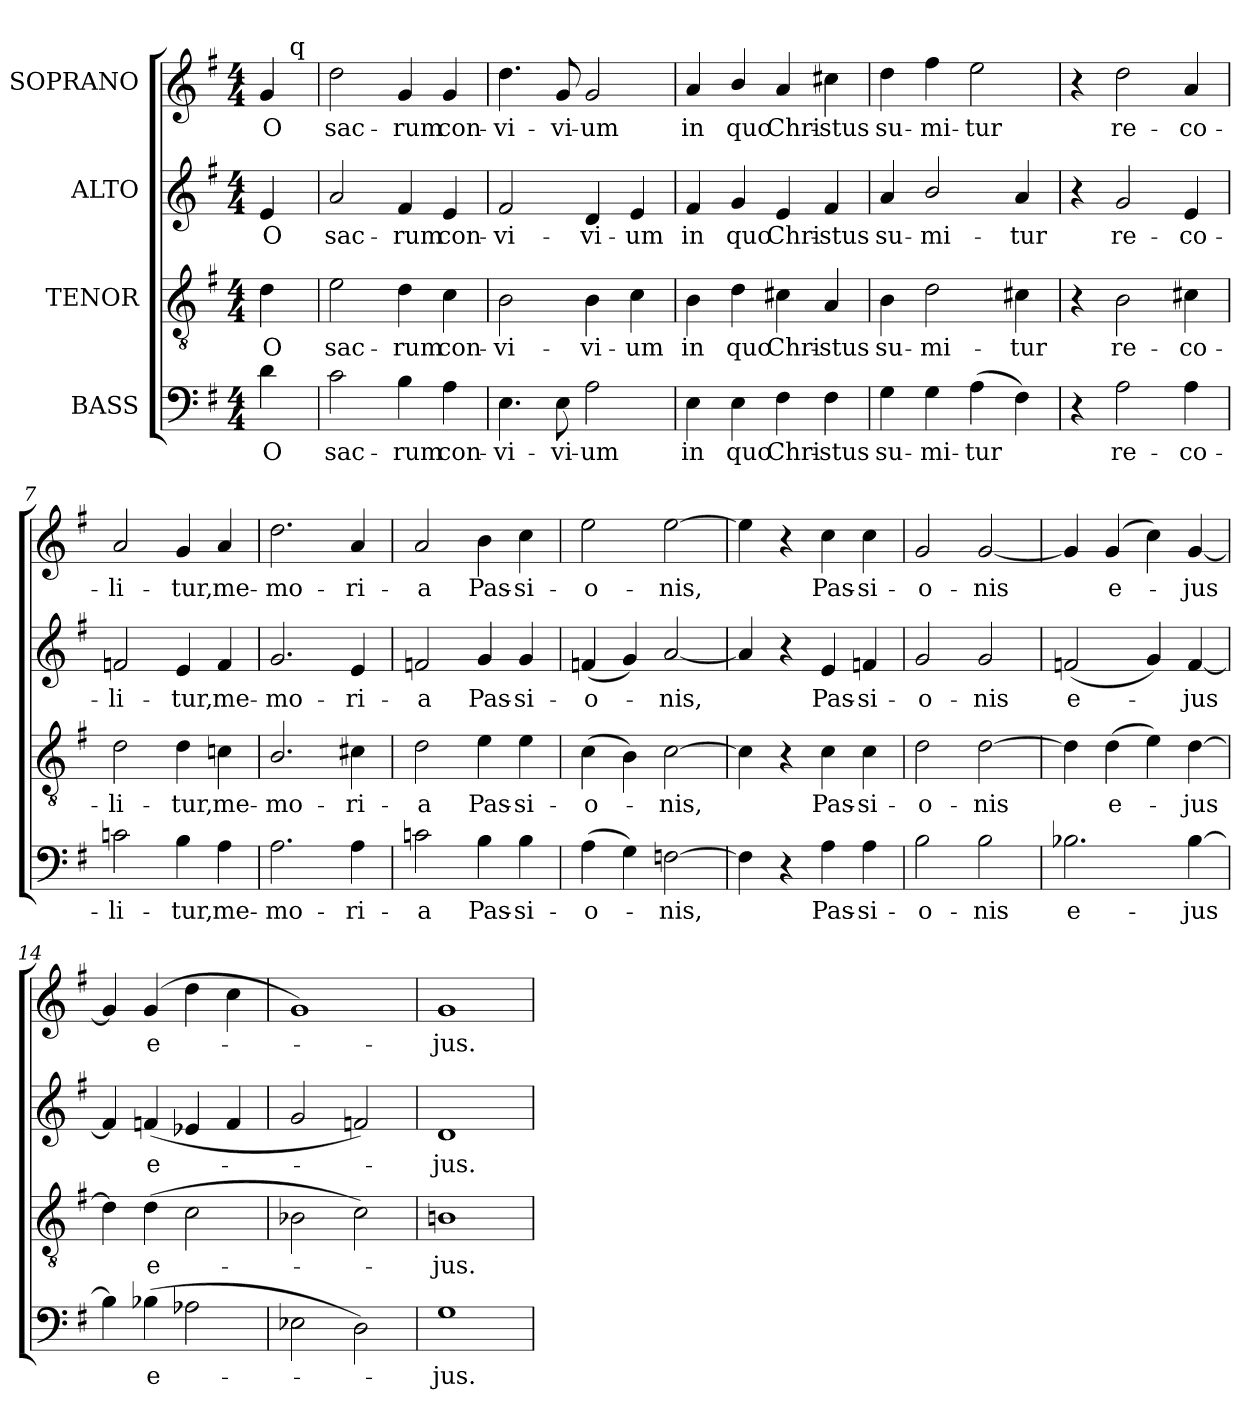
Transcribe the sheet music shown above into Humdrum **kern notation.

**kern	**text	**kern	**text	**kern	**text	**kern	**text
*part4	*part4	*part3	*part3	*part2	*part2	*part1	*part1
*staff4	*staff4	*staff3	*staff3	*staff2	*staff2	*staff1	*staff1
*I"BASS	*	*I"TENOR	*	*I"ALTO	*	*I"SOPRANO	*
!!LO:PB:g=z
*clefF4	*	*clefGv2	*	*clefG2	*	*clefG2	*
*k[f#]	*	*k[f#]	*	*k[f#]	*	*k[f#]	*
*G:	*	*G:	*	*G:	*	*G:	*
*M4/4	*	*M4/4	*	*M4/4	*	*M4/4	*
=1	=1	=1	=1	=1	=1	=1	=1
!	!LO:LY:b	!	!LO:LY:b	!	!LO:LY:b	!	!LO:LY:b
*	*	*	*	*	*	*^	*
4d\	O	4d\	O	4e/	O	4g/	8ryy	O
*	*	*	*	*	*	*MM90	*	*
!	!	!	!	!	!	!	!LO:TX:a:t=q	!
.	.	.	.	.	.	.	8ryy	.
=2	=2	=2	=2	=2	=2	=2	=2	=2
!	!LO:LY:b	!	!LO:LY:b	!	!LO:LY:b	!	!	!LO:LY:b
*	*	*	*	*	*	*v	*v	*
2c\	sac-	2e\	sac-	2a/	sac-	2dd\	sac-
!	!LO:LY:b	!	!LO:LY:b	!	!LO:LY:b	!	!LO:LY:b
4B\	-rum	4d\	-rum	4f#/	-rum	4g/	-rum
!	!LO:LY:b	!	!LO:LY:b	!	!LO:LY:b	!	!LO:LY:b
4A\	con-	4c\	con-	4e/	con-	4g/	con-
=3	=3	=3	=3	=3	=3	=3	=3
!	!LO:LY:b	!	!LO:LY:b	!	!LO:LY:b	!	!LO:LY:b
4.E\	-vi-	2B\	-vi-	2f#/	-vi-	4.dd\	-vi-
!	!LO:LY:b	!	!	!	!	!	!LO:LY:b
8E\	-vi-	.	.	.	.	8g/	-vi-
!	!LO:LY:b	!	!LO:LY:b	!	!LO:LY:b	!	!LO:LY:b
2A\	-um	4B\	-vi-	4d/	-vi-	2g/	-um
!	!	!	!LO:LY:b	!	!LO:LY:b	!	!
.	.	4c\	-um	4e/	-um	.	.
=4	=4	=4	=4	=4	=4	=4	=4
!	!LO:LY:b	!	!LO:LY:b	!	!LO:LY:b	!	!LO:LY:b
4E\	in	4B\	in	4f#/	in	4a/	in
!	!LO:LY:b	!	!LO:LY:b	!	!LO:LY:b	!	!LO:LY:b
4E\	quo	4d\	quo	4g/	quo	4b/	quo
!	!LO:LY:b	!	!LO:LY:b	!	!LO:LY:b	!	!LO:LY:b
4F#\	Chri-	4c#X\	Chri-	4e/	Chri-	4a/	Chri-
!	!LO:LY:b:rj	!	!LO:LY:b:rj	!	!LO:LY:b:rj	!	!LO:LY:b:rj
4F#\	-stus	4A/	-stus	4f#/	-stus	4cc#X\	-stus
=5	=5	=5	=5	=5	=5	=5	=5
!	!LO:LY:b	!	!LO:LY:b	!	!LO:LY:b	!	!LO:LY:b
4G\	su-	4B\	su-	4a/	su-	4dd\	su-
!	!LO:LY:b	!	!LO:LY:b	!	!LO:LY:b	!	!LO:LY:b
4G\	-mi-	2d\	-mi-	2b/	-mi-	4ff#\	-mi-
!	!LO:LY:b	!	!	!	!	!	!LO:LY:b
(>4A\	-tur	.	.	.	.	2ee\	-tur
!	!	!	!LO:LY:b	!	!LO:LY:b	!	!
4F#\)	.	4c#X\	-tur	4a/	-tur	.	.
!!LO:LB:g=z
=6	=6	=6	=6	=6	=6	=6	=6
4r	.	4r	.	4r	.	4r	.
!	!LO:LY:b	!	!LO:LY:b	!	!LO:LY:b	!	!LO:LY:b
2A\	re-	2B\	re-	2g/	re-	2dd\	re-
!	!LO:LY:b	!	!LO:LY:b	!	!LO:LY:b	!	!LO:LY:b
4A\	-co-	4c#X\	-co-	4e/	-co-	4a/	-co-
=7	=7	=7	=7	=7	=7	=7	=7
!	!LO:LY:b	!	!LO:LY:b	!	!LO:LY:b	!	!LO:LY:b
2cn\	-li-	2d\	-li-	2fn/	-li-	2a/	-li-
!	!LO:LY:b	!	!LO:LY:b	!	!LO:LY:b	!	!LO:LY:b
4B\	-tur,	4d\	-tur,	4e/	-tur,	4g/	-tur,
!	!LO:LY:b	!	!LO:LY:b	!	!LO:LY:b	!	!LO:LY:b
4A\	me-	4cn\	me-	4f/	me-	4a/	me-
=8	=8	=8	=8	=8	=8	=8	=8
!	!LO:LY:b	!	!LO:LY:b	!	!LO:LY:b	!	!LO:LY:b
2.A\	-mo-	2.B/	-mo-	2.g/	-mo-	2.dd\	-mo-
!	!LO:LY:b	!	!LO:LY:b	!	!LO:LY:b	!	!LO:LY:b
4A\	-ri-	4c#X\	-ri-	4e/	-ri-	4a/	-ri-
=9	=9	=9	=9	=9	=9	=9	=9
!	!LO:LY:b	!	!LO:LY:b	!	!LO:LY:b	!	!LO:LY:b
2cn\	-a	2d\	-a	2fn/	-a	2a/	-a
!	!LO:LY:b	!	!LO:LY:b	!	!LO:LY:b	!	!LO:LY:b
4B\	Pas-	4e\	Pas-	4g/	Pas-	4b\	Pas-
!	!LO:LY:b	!	!LO:LY:b	!	!LO:LY:b	!	!LO:LY:b
4B\	-si-	4e\	-si-	4g/	-si-	4cc\	-si-
=10	=10	=10	=10	=10	=10	=10	=10
!	!LO:LY:b	!	!LO:LY:b	!	!LO:LY:b	!	!LO:LY:b
(>4A\	-o-	(>4c\	-o-	(<4fn/	-o-	2ee\	-o-
4G\)	.	4B\)	.	4g/)	.	.	.
!	!LO:LY:b	!	!LO:LY:b	!	!LO:LY:b	!	!LO:LY:b
[<2Fn\	-nis,	[<2c\	-nis,	[<2a/	-nis,	[<2ee\	-nis,
!!LO:LB:g=z
=11	=11	=11	=11	=11	=11	=11	=11
4F\]	.	4c\]	.	4a/]	.	4ee\]	.
4r	.	4r	.	4r	.	4r	.
!	!LO:LY:b	!	!LO:LY:b	!	!LO:LY:b	!	!LO:LY:b
4A\	Pas-	4c\	Pas-	4e/	Pas-	4cc\	Pas-
!	!LO:LY:b	!	!LO:LY:b	!	!LO:LY:b	!	!LO:LY:b
4A\	-si-	4c\	-si-	4fn/	-si-	4cc\	-si-
=12	=12	=12	=12	=12	=12	=12	=12
!	!LO:LY:b	!	!LO:LY:b	!	!LO:LY:b	!	!LO:LY:b
2B\	-o-	2d\	-o-	2g/	-o-	2g/	-o-
!	!LO:LY:b	!	!LO:LY:b	!	!LO:LY:b	!	!LO:LY:b
2B\	-nis	[>2d\	-nis	2g/	-nis	[<2g/	-nis
=13	=13	=13	=13	=13	=13	=13	=13
!	!LO:LY:b:rj	!	!	!	!LO:LY:b:rj	!	!
2.B-X\	e-	4d\]	.	(<2fn/	e-	4g/]	.
!	!	!	!LO:LY:b:rj	!	!	!	!LO:LY:b:rj
.	.	(>4d\	e-	.	.	(4g/	e-
.	.	4e\)	.	4g/)	.	4cc\)	.
!	!LO:LY:b	!	!LO:LY:b	!	!LO:LY:b	!	!LO:LY:b
[>4B-\	-jus	[>4d\	-jus	[<4f/	-jus	[<4g/	-jus
=14	=14	=14	=14	=14	=14	=14	=14
4B-\]	.	4d\]	.	4f/]	.	4g/]	.
!	!LO:LY:b:rj	!	!LO:LY:b:rj	!	!LO:LY:b:rj	!	!LO:LY:b:rj
(>4B-X\	e-	(>4d\	e-	(<4fn/	e-	(4g/	e-
2A-X\	.	2c\	.	4e-X/	.	4dd\	.
.	.	.	.	4f/	.	4cc\	.
=15	=15	=15	=15	=15	=15	=15	=15
2E-X\	.	2B-X\	.	2g/	.	1g)	.
2D\)	.	2c\)	.	2fn/)	.	.	.
=16	=16	=16	=16	=16	=16	=16	=16
!	!LO:LY:b	!	!LO:LY:b	!	!LO:LY:b	!	!LO:LY:b
1G	-jus.	1Bni	-jus.	1d	-jus.	1g	-jus.
=	=	=	=	=	=	=	=
*-	*-	*-	*-	*-	*-	*-	*-
